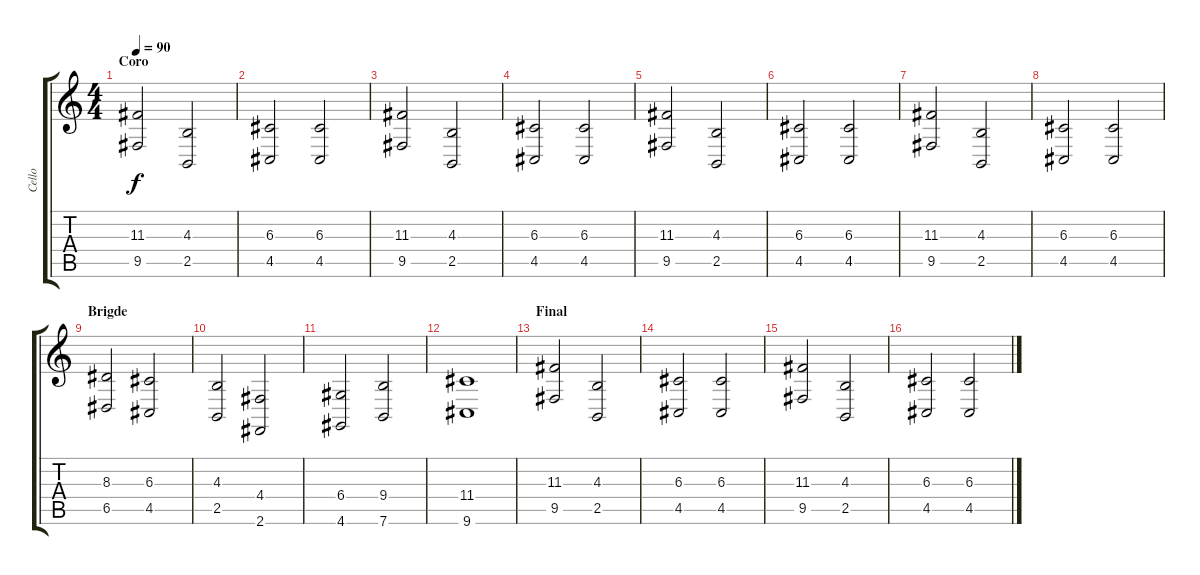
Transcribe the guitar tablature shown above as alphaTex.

\track ("Cello" "Cello") {instrument cello}
\staff {score tabs}
\tuning (E4 B3 G3 D3 A2 E2) {hide}
\ts (4 4)
\section ("" "Coro")
\tempo 90
\clef g2
\ks c
(11.3 9.5).2{dy f} (4.3 2.5).2 |
(6.3 4.5).2 (6.3 4.5).2 |
(11.3 9.5).2 (4.3 2.5).2 |
(6.3 4.5).2 (6.3 4.5).2 |
(11.3 9.5).2 (4.3 2.5).2 |
(6.3 4.5).2 (6.3 4.5).2 |
(11.3 9.5).2 (4.3 2.5).2 |
(6.3 4.5).2 (6.3 4.5).2 |
\section ("" "Brigde")
(8.3 6.5).2 (6.3 4.5).2 |
(4.3 2.5).2 (4.4 2.6).2 |
(6.4 4.6).2 (9.4 7.6).2 |
(11.4 9.6).1 |
\section ("" "Final")
(11.3 9.5).2 (4.3 2.5).2 |
(6.3 4.5).2 (6.3 4.5).2 |
(11.3 9.5).2 (4.3 2.5).2 |
(6.3 4.5).2 (6.3 4.5).2
